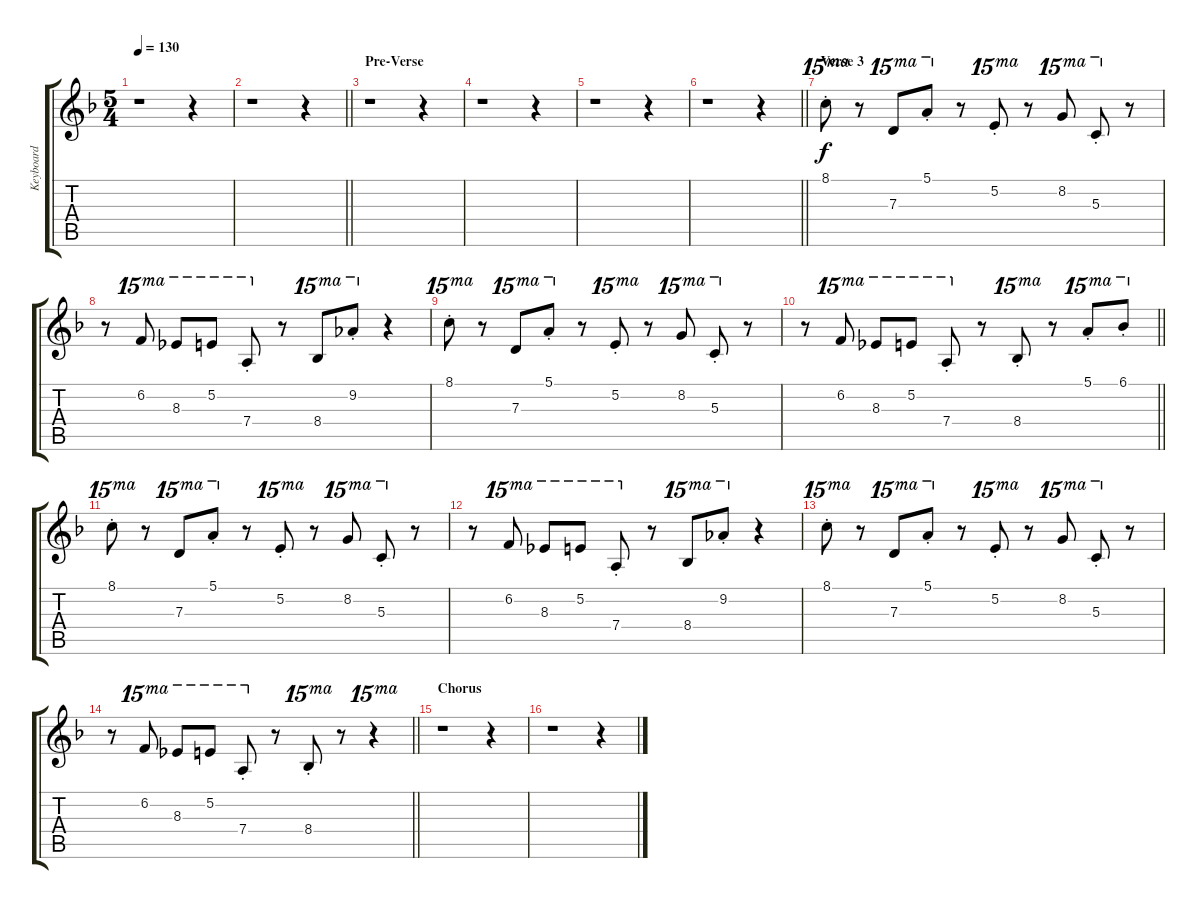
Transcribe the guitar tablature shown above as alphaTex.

\track ("Keyboard" "Keyboard") {instrument brightacousticpiano}
\staff {score tabs}
\tuning (E6 B5 G5 D5 A4 E4) {hide}
\ts (5 4)
\tempo 130
\clef g2
\ks f
r.1{dy mf} r.4 |
\barLineRight lightlight
r.1 r.4 |
\section ("" "Pre-Verse")
r.1 r.4 |
r.1 r.4 |
r.1 r.4 |
\barLineRight lightlight
r.1 r.4 |
\section ("" "Verse 3")
8.1{st}.8{ot 15ma dy f} r.8 7.3.8{ot 15ma} 5.1{st}.8{ot 15ma} r.8 5.2{st}.8{ot 15ma} r.8 8.2.8{ot 15ma} 5.3{st}.8{ot 15ma} r.8 |
r.8 6.2.8{ot 15ma} 8.3.8{ot 15ma} 5.2.8{ot 15ma} 7.4{st}.8{ot 15ma} r.8 8.4.8{ot 15ma} 9.2{st}.8{ot 15ma} r.4 |
8.1{st}.8{ot 15ma} r.8 7.3.8{ot 15ma} 5.1{st}.8{ot 15ma} r.8 5.2{st}.8{ot 15ma} r.8 8.2.8{ot 15ma} 5.3{st}.8{ot 15ma} r.8 |
\barLineRight lightlight
r.8 6.2.8{ot 15ma} 8.3.8{ot 15ma} 5.2.8{ot 15ma} 7.4{st}.8{ot 15ma} r.8 8.4{st}.8{ot 15ma} r.8 5.1{st}.8{ot 15ma} 6.1{st}.8{ot 15ma} |
\section ("" "")
8.1{st}.8{ot 15ma} r.8 7.3.8{ot 15ma} 5.1{st}.8{ot 15ma} r.8 5.2{st}.8{ot 15ma} r.8 8.2.8{ot 15ma} 5.3{st}.8{ot 15ma} r.8 |
r.8 6.2.8{ot 15ma} 8.3.8{ot 15ma} 5.2.8{ot 15ma} 7.4{st}.8{ot 15ma} r.8 8.4.8{ot 15ma} 9.2{st}.8{ot 15ma} r.4 |
8.1{st}.8{ot 15ma} r.8 7.3.8{ot 15ma} 5.1{st}.8{ot 15ma} r.8 5.2{st}.8{ot 15ma} r.8 8.2.8{ot 15ma} 5.3{st}.8{ot 15ma} r.8 |
\barLineRight lightlight
r.8 6.2.8{ot 15ma} 8.3.8{ot 15ma} 5.2.8{ot 15ma} 7.4{st}.8{ot 15ma} r.8 8.4{st}.8{ot 15ma} r.8 r.4{ot 15ma} |
\section ("" "Chorus")
r.1 r.4 |
r.1 r.4
